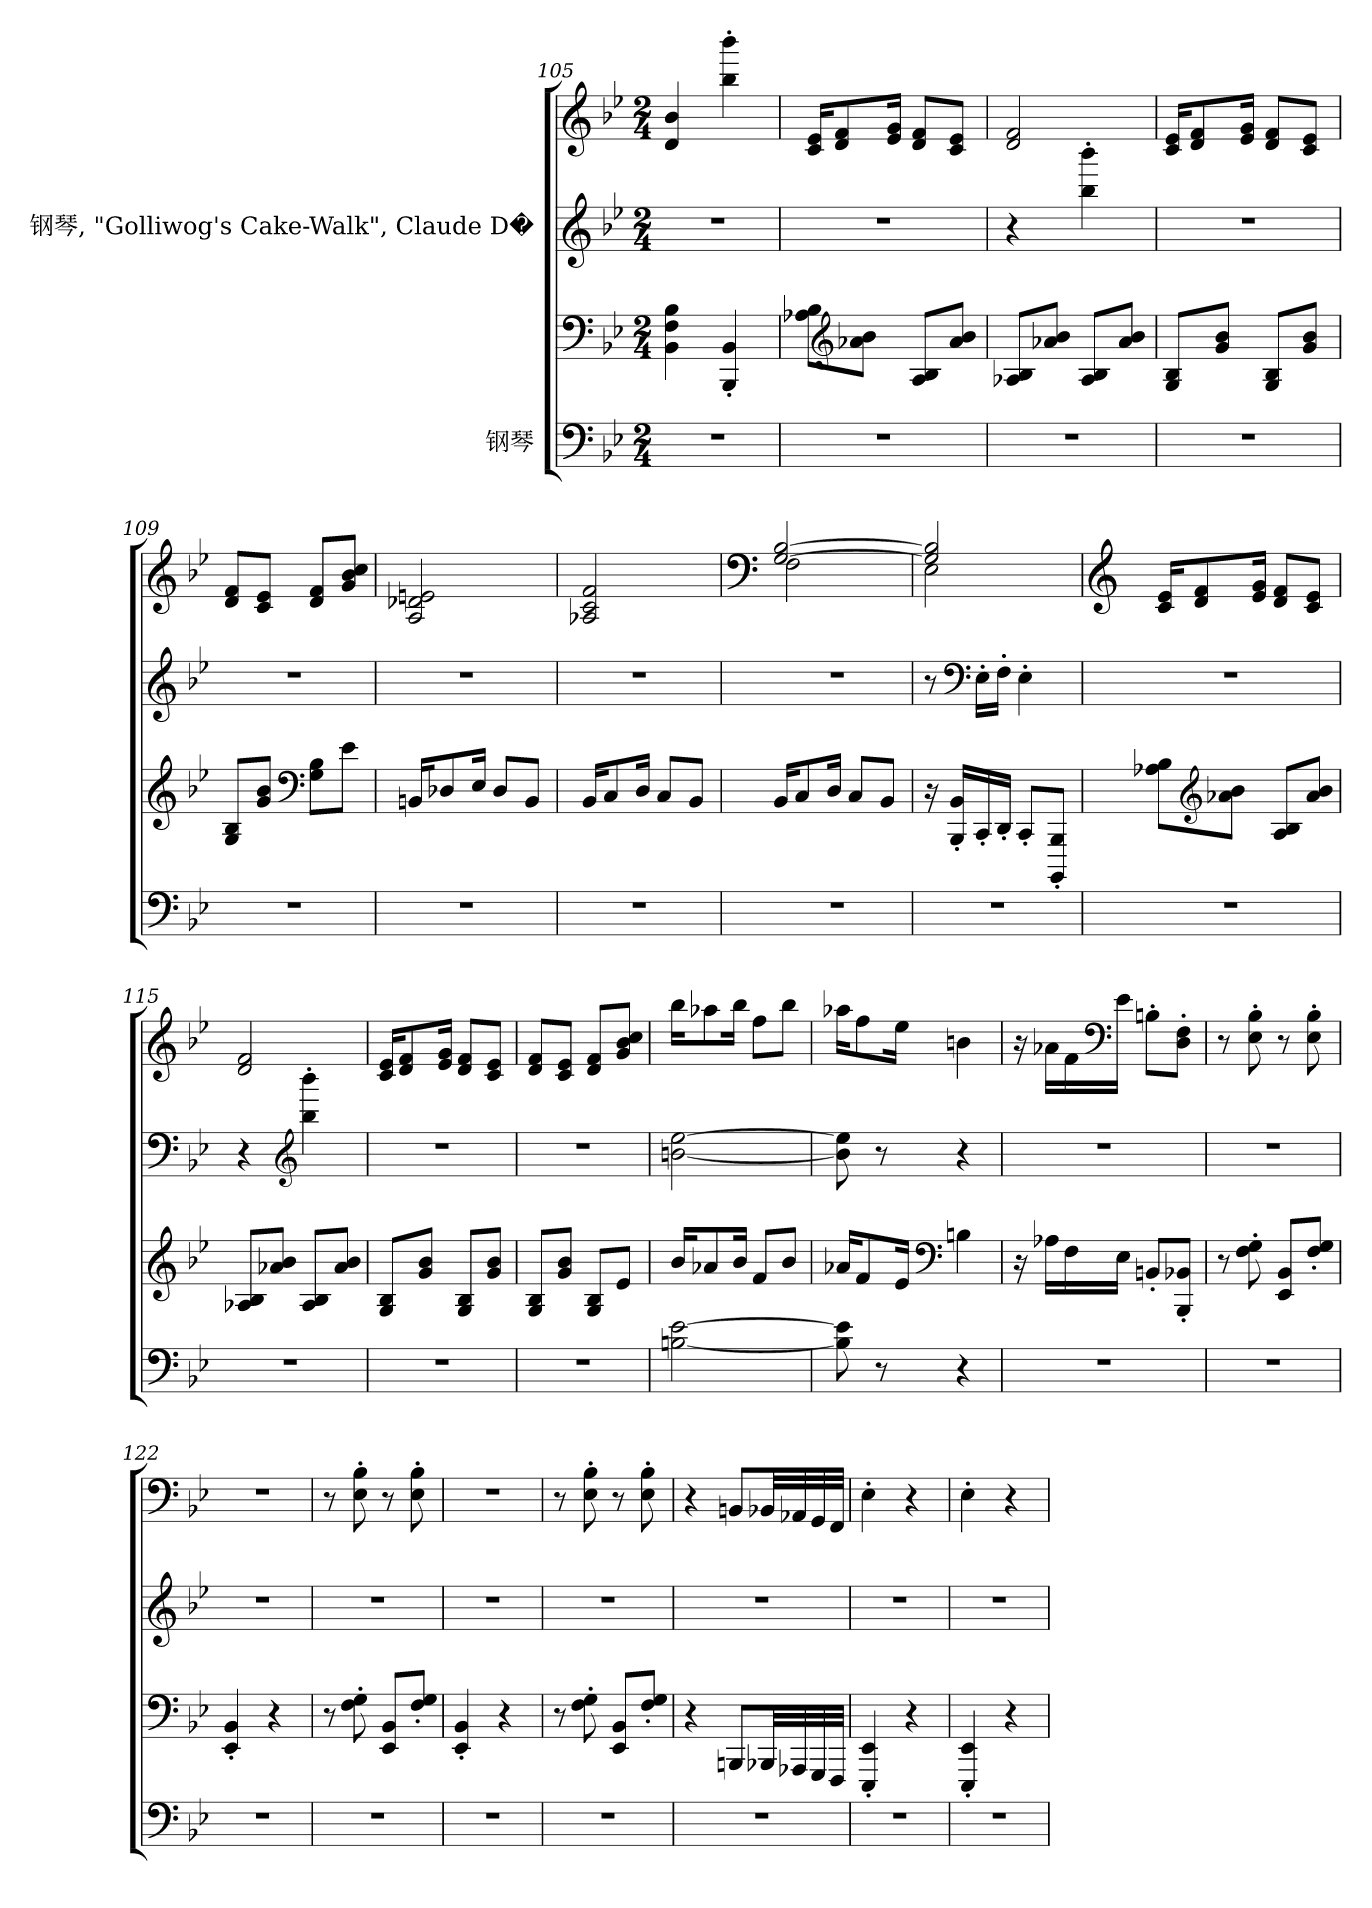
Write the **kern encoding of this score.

**kern	**kern	**kern	**kern
*part2	*part2	*part1	*part1
*staff4	*staff3	*staff2	*staff1
*I"钢琴	*	*I"钢琴, &quot;Golliwog's Cake-Walk&quot;, Claude D�	*
*clefF4	*clefF4	*clefG2	*clefG2
*k[b-e-]	*k[b-e-]	*k[b-e-]	*k[b-e-]
*M2/4	*M2/4	*M2/4	*M2/4
=105	=105	=105	=105
2r	4BB-\ 4F\ 4B-\	2r	4d/ 4b-/
.	4BBB-/' 4BB-/'	.	4bb-\' 4bbb-\'
=106	=106	=106	=106
2r	8A-X\ 8B-\L	2r	16c/ 16e-/KL
.	.	.	8d/ 8f/
*	*clefG2	*	*
.	8a-X\ 8b-\J	.	.
.	.	.	16e-/ 16g/Jk
.	8A-/ 8B-/L	.	8d/ 8f/L
.	8a-/ 8b-/J	.	8c/ 8e-/J
!!LO:LB:g=z
=107	=107	=107	=107
2r	8A-X/ 8B-/L	4r	2d/ 2f/
.	8a-X/ 8b-/J	.	.
.	8A-/ 8B-/L	4bb-\' 4bbb-\'	.
.	8a-/ 8b-/J	.	.
=108	=108	=108	=108
2r	8G/ 8B-/L	2r	16c/ 16e-/KL
.	.	.	8d/ 8f/
.	8g/ 8b-/J	.	.
.	.	.	16e-/ 16g/Jk
.	8G/ 8B-/L	.	8d/ 8f/L
.	8g/ 8b-/J	.	8c/ 8e-/J
=109	=109	=109	=109
2r	8G/ 8B-/L	2r	8d/ 8f/L
.	8g/ 8b-/J	.	8c/ 8e-/J
*	*clefF4	*	*
.	8G\ 8B-\L	.	8d/ 8f/L
.	8e-\J	.	8g/ 8b-/ 8cc/J
=110	=110	=110	=110
*	*	*	*MM104
2r	16BBn/KL	2r	2A/ 2d-X/ 2en/
.	8D-X/	.	.
.	16E-/Jk	.	.
.	8D-/L	.	.
.	8BB/J	.	.
=111	=111	=111	=111
2r	16BB-/KL	2r	2A-X/ 2c/ 2f/
.	8C/	.	.
.	16D/Jk	.	.
.	8C/L	.	.
.	8BB-/J	.	.
=112	=112	=112	=112
*	*	*	*clefF4
*	*	*	*^
2r	16BB-/KL	2r	[2G/ [2B-/	2F\
.	8C/	.	.	.
.	16D/Jk	.	.	.
.	8C/L	.	.	.
.	8BB-/J	.	.	.
!!LO:LB:g=z	!!
=113	=113	=113	=113	=113
2r	16r	8r	2G/] 2B-/]	2E-\
.	16BBB-/' 16BB-/'LL	.	.	.
*	*	*clefF4	*	*
.	16CC'/	16E-'\LL	.	.
.	16DD'/JJ	16F'\JJ	.	.
.	8CC'/L	4E-'\	.	.
.	8BBBB-/' 8BBB-/'J	.	.	.
*	*	*	*v	*v
=114	=114	=114	=114
*	*	*	*clefG2
*	*	*	*MM112
2r	8A-X\ 8B-\L	2r	16c/ 16e-/KL
.	.	.	8d/ 8f/
*	*clefG2	*	*
.	8a-X\ 8b-\J	.	.
.	.	.	16e-/ 16g/Jk
.	8A-/ 8B-/L	.	8d/ 8f/L
.	8a-/ 8b-/J	.	8c/ 8e-/J
=115	=115	=115	=115
2r	8A-X/ 8B-/L	4r	2d/ 2f/
.	8a-X/ 8b-/J	.	.
*	*	*clefG2	*
.	8A-/ 8B-/L	4bb-\' 4bbb-\'	.
.	8a-/ 8b-/J	.	.
=116	=116	=116	=116
2r	8G/ 8B-/L	2r	16c/ 16e-/KL
.	.	.	8d/ 8f/
.	8g/ 8b-/J	.	.
.	.	.	16e-/ 16g/Jk
.	8G/ 8B-/L	.	8d/ 8f/L
.	8g/ 8b-/J	.	8c/ 8e-/J
=117	=117	=117	=117
2r	8G/ 8B-/L	2r	8d/ 8f/L
.	8g/ 8b-/J	.	8c/ 8e-/J
.	8G/ 8B-/L	.	8d/ 8f/L
.	8e-/J	.	8g/ 8b-/ 8cc/J
!!LO:PB:g=z
=118	=118	=118	=118
[2Bn\ [2e-\	16b-/KL	[2bn\ [2ee-\	16bb-\KL
.	8a-X/	.	8aa-X\
.	16b-/Jk	.	16bb-\Jk
.	8f/L	.	8ff\L
.	8b-/J	.	8bb-\J
=119	=119	=119	=119
8B\] 8e-\]	16a-X/KL	8b\] 8ee-\]	16aa-X\KL
.	8f/	.	8ff\
8r	.	8r	.
.	16e-/Jk	.	16ee-\Jk
*	*clefF4	*	*
4r	4Bn\	4r	4bn\
=120	=120	=120	=120
2r	16r	2r	16r
.	16A-X\LL	.	16a-X\LL
.	16F\	.	16f\
*	*	*	*clefF4
.	16E-\JJ	.	16e-\JJ
.	8BBn'/L	.	8Bn'\L
.	8BBB-/' 8BB-X/'J	.	8D\' 8F\'J
=121	=121	=121	=121
2r	8r	2r	8r
.	8F\' 8G\'	.	8E-\' 8B-\'
.	8EE-/ 8BB-/L	.	8r
.	8F/' 8G/'J	.	8E-\' 8B-\'
=122	=122	=122	=122
2r	4EE-/' 4BB-/'	2r	2r
.	4r	.	.
=123	=123	=123	=123
2r	8r	2r	8r
.	8F\' 8G\'	.	8E-\' 8B-\'
.	8EE-/ 8BB-/L	.	8r
.	8F/' 8G/'J	.	8E-\' 8B-\'
!!LO:LB:g=z
=124	=124	=124	=124
2r	4EE-/' 4BB-/'	2r	2r
.	4r	.	.
=125	=125	=125	=125
2r	8r	2r	8r
.	8F\' 8G\'	.	8E-\' 8B-\'
.	8EE-/ 8BB-/L	.	8r
.	8F/' 8G/'J	.	8E-\' 8B-\'
=126	=126	=126	=126
*	*	*	*MM93
2r	4r	2r	4r
.	8BBBn/L	.	8BBn/L
.	32BBB-X/LL	.	32BB-X/LL
.	32AAA-X/	.	32AA-X/
.	32GGG/	.	32GG/
.	32FFF/JJJ	.	32FF/JJJ
=127	=127	=127	=127
*	*	*	*MM105
2r	4EEE-/' 4EE-/'	2r	4E-'\
.	4r	.	4r
=128	=128	=128	=128
2r	4EEE-/' 4EE-/'	2r	4E-'\
.	4r	.	4r
=	=	=	=
*-	*-	*-	*-
